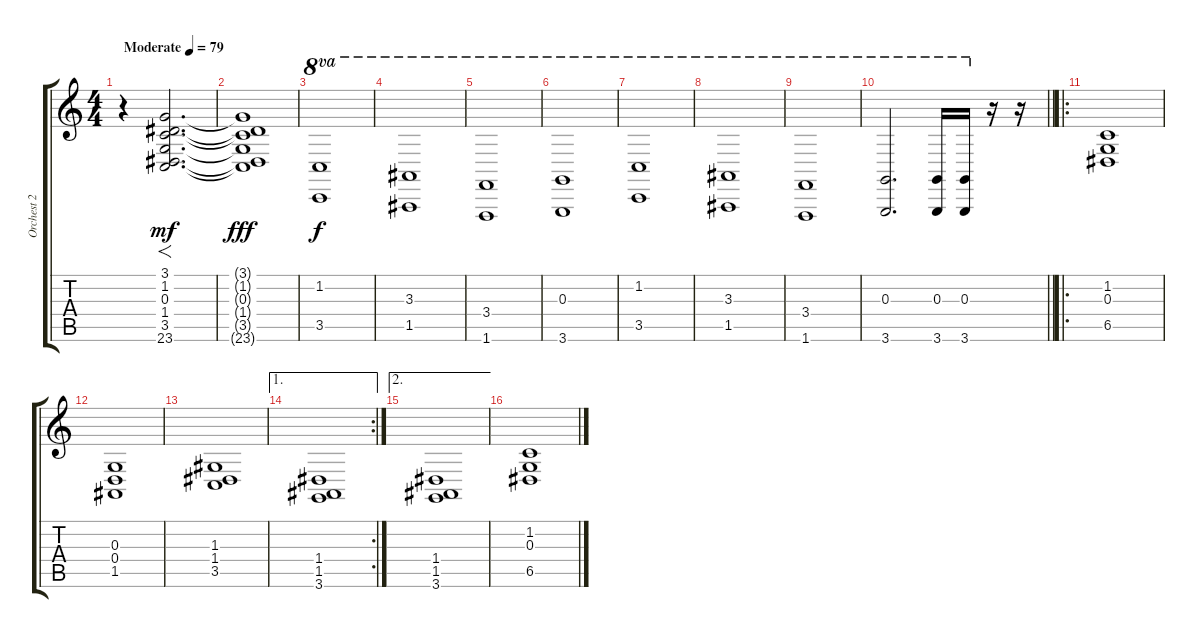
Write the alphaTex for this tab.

\track ("Orchest 2" "Orchest 2") {instrument stringensemble2}
\staff {score tabs}
\tuning (E4 B3 G3 D3 A2 E2) {hide}
\ts (4 4)
\tempo (79 "Moderate")
\clef g2
\ks c
r.4{dy mf instrument stringensemble2} (3.1 1.2 0.3 1.4 3.5 23.6).2{f d} |
(3.1{t} 1.2{t} 0.3{t} 1.4{t} 3.5{t} 23.6{t}).1{dy fff} |
(1.2 3.5).1{ot 8va dy f} |
(3.3 1.5).1{ot 8va} |
(3.4 1.6).1{ot 8va} |
(0.3 3.6).1{ot 8va} |
(1.2 3.5).1{ot 8va} |
(3.3 1.5).1{ot 8va} |
(3.4 1.6).1{ot 8va} |
\barLineRight lightlight
(0.3 3.6).2{d ot 8va} (0.3 3.6).16{ot 8va} (0.3 3.6).16{ot 8va} r.16 r.16 |
\ro
(1.2 0.3 6.5).1 |
(0.3 0.4 1.5).1 |
(1.3 1.4 3.5).1 |
\ae 1
\rc 2
(1.4 1.5 3.6).1 |
\ae 2
(1.4 1.5 3.6).1 |
(1.2 0.3 6.5).1
